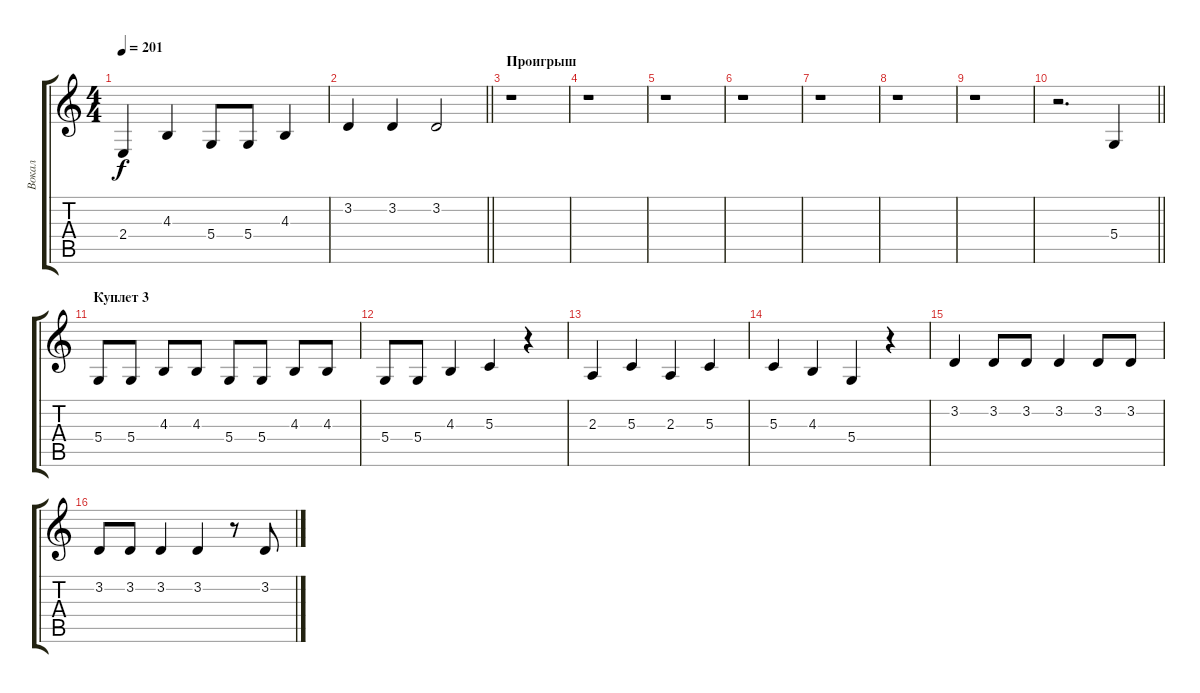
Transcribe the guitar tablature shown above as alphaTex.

\track ("Вокал" "Вокал") {instrument tenorsax}
\staff {score tabs}
\tuning (E4 B3 G3 D3 A2 E2) {hide}
\ts (4 4)
\tempo 201
\clef g2
\ks c
2.4.4{dy f} 4.3.4 5.4.8 5.4.8 4.3.4 |
\barLineRight lightlight
3.2.4 3.2.4 3.2.2 |
\section ("" "Проигрыш")
r.1 |
r.1 |
r.1 |
r.1 |
r.1 |
r.1 |
r.1 |
\barLineRight lightlight
r.2{d} 5.4.4 |
\section ("" "Куплет 3")
5.4.8 5.4.8 4.3.8 4.3.8 5.4.8 5.4.8 4.3.8 4.3.8 |
5.4.8 5.4.8 4.3.4 5.3.4 r.4 |
2.3.4 5.3.4 2.3.4 5.3.4 |
5.3.4 4.3.4 5.4.4 r.4 |
3.2.4 3.2.8 3.2.8 3.2.4 3.2.8 3.2.8 |
3.2.8 3.2.8 3.2.4 3.2.4 r.8 3.2.8
